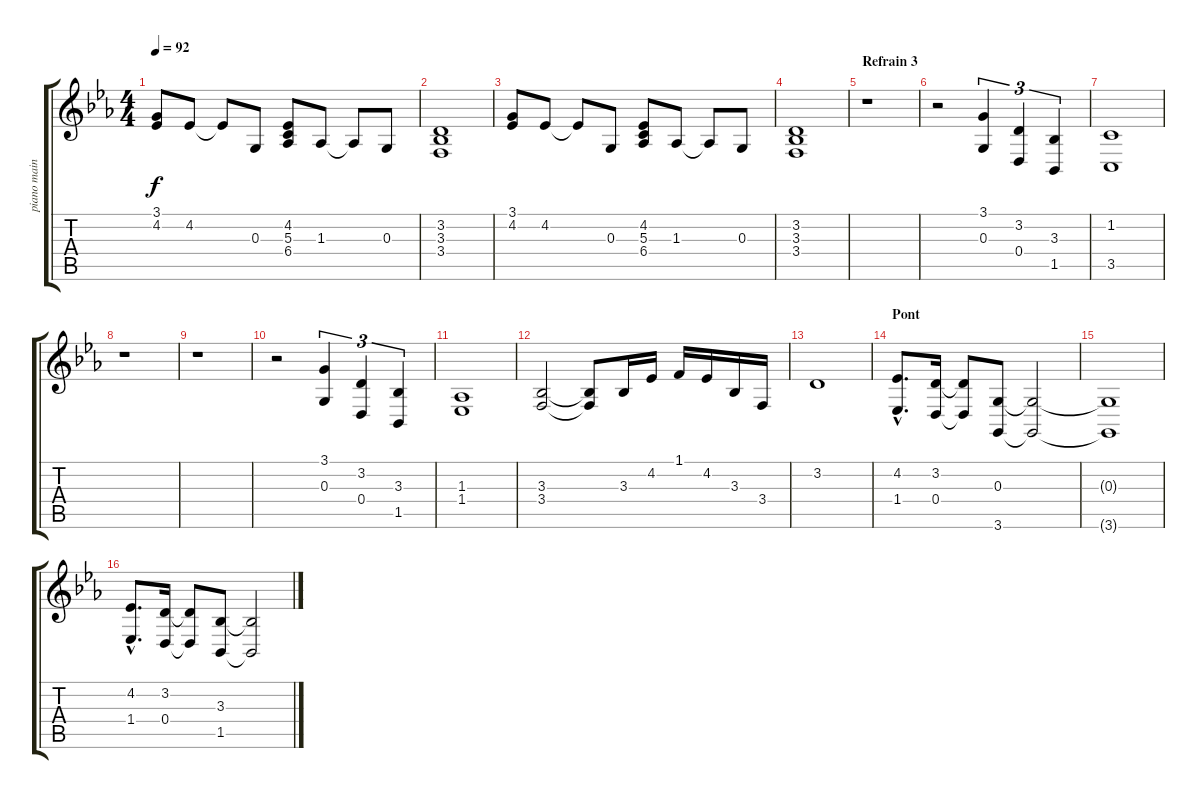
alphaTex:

\track ("piano main droite" "piano main") {instrument brightacousticpiano}
\staff {score tabs}
\tuning (E4 B3 G3 D3 A2 E2) {hide}
\ts (4 4)
\tempo 92
\clef g2
\ks eb
(3.1 4.2).8{dy f} 4.2.8 4.2{t}.8 0.3.8 (4.2 5.3 6.4).8 1.3.8 1.3{t}.8 0.3.8 |
(3.2 3.3 3.4).1 |
(3.1 4.2).8 4.2.8 4.2{t}.8 0.3.8 (4.2 5.3 6.4).8 1.3.8 1.3{t}.8 0.3.8 |
(3.2 3.3 3.4).1 |
\section ("" "Refrain 3")
r.1 |
r.2 (3.1 0.3).4{tu (3 2)} (3.2 0.4).4{tu (3 2)} (3.3 1.5).4{tu (3 2)} |
(1.2 3.5).1 |
r.1 |
r.1 |
r.2 (3.1 0.3).4{tu (3 2)} (3.2 0.4).4{tu (3 2)} (3.3 1.5).4{tu (3 2)} |
(1.3 1.4).1 |
(3.3 3.4).2 (3.3{t} 3.4{t}).8 3.3.16 4.2.16 1.1.16 4.2.16 3.3.16 3.4.16 |
3.2.1 |
\section ("" "Pont")
(4.2{hac} 1.4{hac}).8{d} (3.2 0.4).16 (3.2{t} 0.4{t}).8 (0.3 3.6).8 (0.3{t} 3.6{t}).2 |
(0.3{t} 3.6{t}).1 |
(4.2{hac} 1.4{hac}).8{d} (3.2 0.4).16 (3.2{t} 0.4{t}).8 (3.3 1.5).8 (3.3{t} 1.5{t}).2
